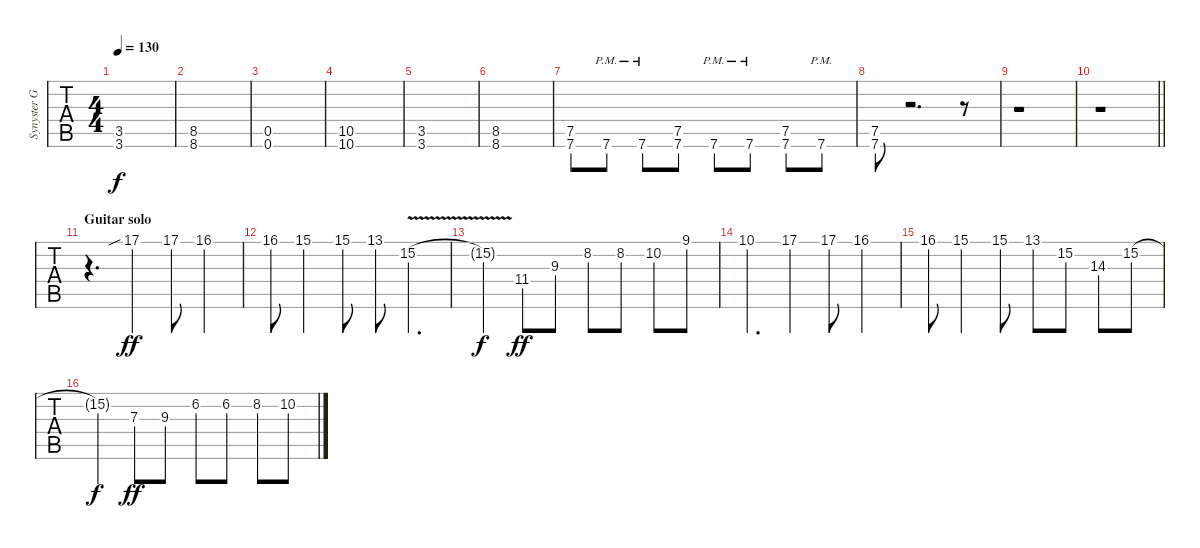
\track ("Synyster Gates" "Synyster G") {instrument distortionguitar}
\staff {tabs}
\tuning (E4 B3 G3 D3 A2 D2) {hide}
\ts (4 4)
\tempo 130
\clef g2
\ks c
(3.5 3.6).1{dy f} |
(8.5 8.6).1 |
(0.5 0.6).1 |
(10.5 10.6).1 |
(3.5 3.6).1 |
(8.5 8.6).1 |
(7.5 7.6).8 7.6{pm}.8 7.6{pm}.8 (7.5 7.6).8 7.6{pm}.8 7.6{pm}.8 (7.5 7.6).8 7.6{pm}.8 |
(7.5 7.6).8 r.2{d} r.8 |
r.1 |
\barLineRight lightlight
r.1 |
\section ("" "Guitar solo")
r.4{d volume 14} 17.1{sib}.4{dy ff} 17.1.8 16.1.4 |
16.1.8 15.1.4 15.1.8 13.1.8 15.2{v}.4{d} |
15.2{t}.4{dy f} 11.4.8{dy ff} 9.3.8 8.2.8 8.2.8 10.2.8 9.1.8 |
10.1.4{d} 17.1.4 17.1.8 16.1.4 |
16.1.8 15.1.4 15.1.8 13.1.8 15.2.8 14.3.8 15.2.8 |
15.2{t}.4{dy f} 7.3.8{dy ff} 9.3.8 6.2.8 6.2.8 8.2.8 10.2.8
